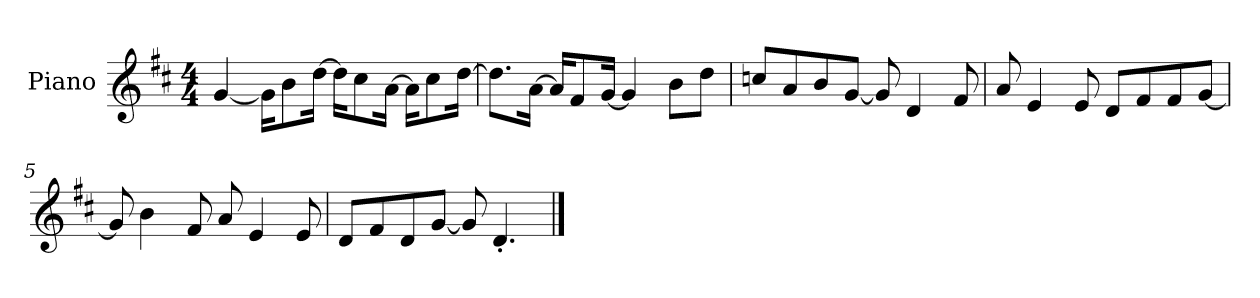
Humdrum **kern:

**kern
*part1
*staff1
*I"Piano
*I'P-no
*clefG2
*k[f#c#]
*M4/4
*MM90
=1
[4g/
16g\KL]
8b\
[16dd\Jk
16dd\KL]
8cc#\
[16a\Jk
16a\KL]
8cc#\
[16dd\Jk
=2
8.dd\L]
[16a\Jk
16a/KL]
8f#/
[16g/Jk
4g/]
8b\L
8dd\J
=3
8ccn/L
8a/
8b/
[8g/J
8g/]
4d/
8f#/
=4
8a/
4e/
8e/
8d/L
8f#/
8f#/
[8g/J
!!LO:LB:g=z
=5
8g/]
4b\
8f#/
8a/
4e/
8e/
=6
8d/L
8f#/
8d/
[8g/J
8g/]
4.d'/
==
*-
